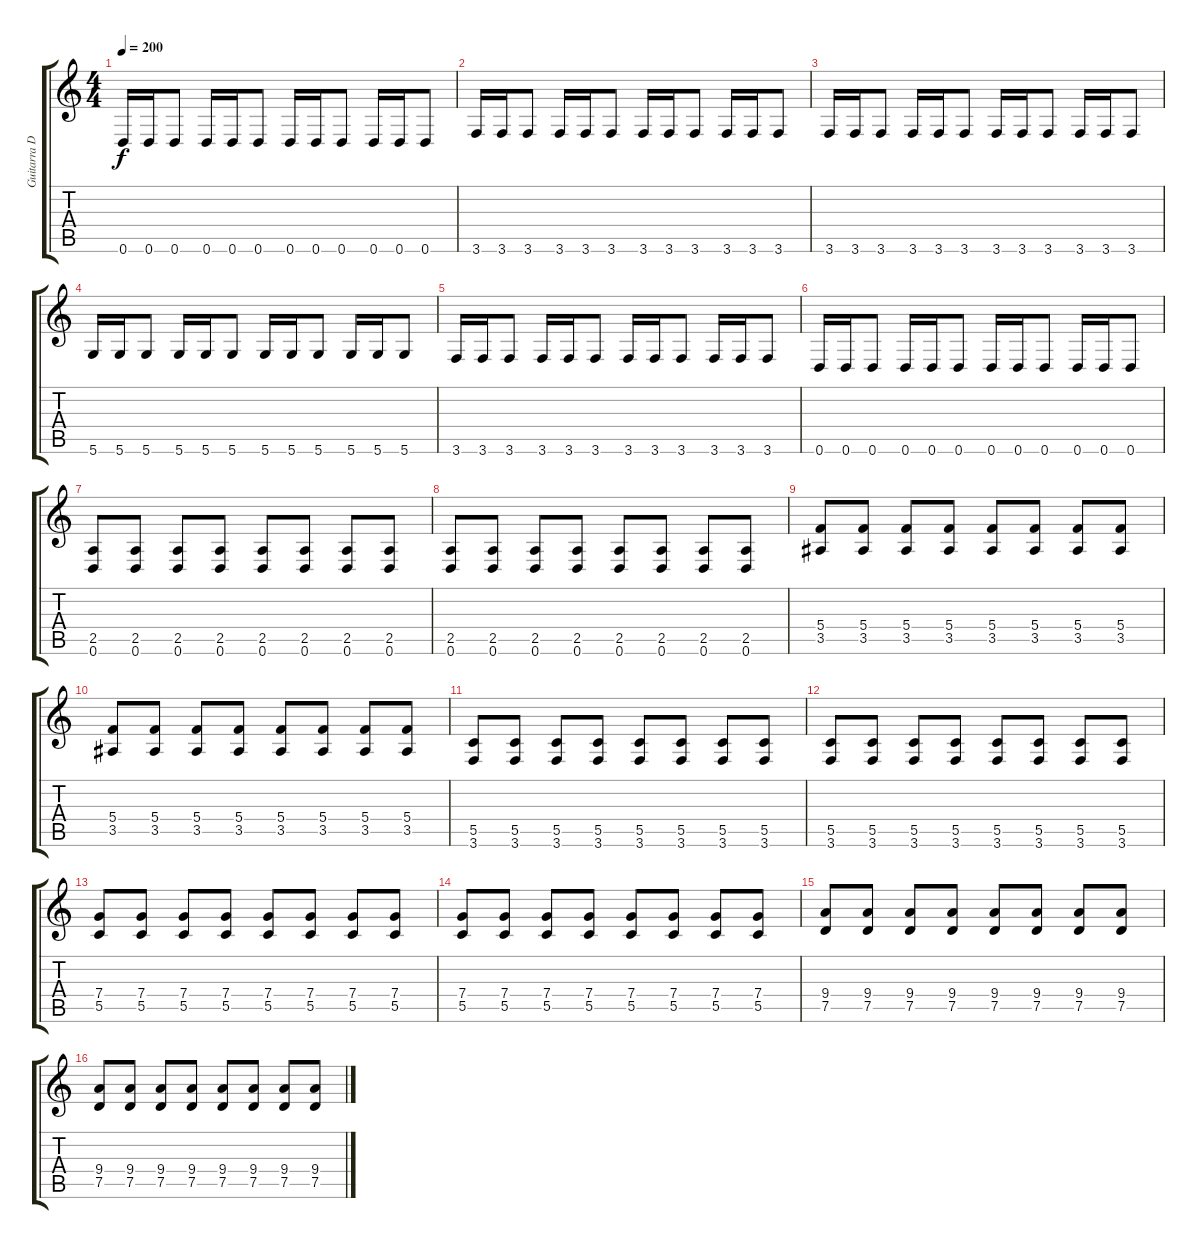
\track ("Guitarra Dani" "Guitarra D") {instrument distortionguitar}
\staff {score tabs}
\tuning (D4 A3 F3 C3 G2 D2) {hide}
\ts (4 4)
\tempo 200
\clef g2
\ks c
0.6.16{dy f} 0.6.16 0.6.8 0.6.16 0.6.16 0.6.8 0.6.16 0.6.16 0.6.8 0.6.16 0.6.16 0.6.8 |
3.6.16 3.6.16 3.6.8 3.6.16 3.6.16 3.6.8 3.6.16 3.6.16 3.6.8 3.6.16 3.6.16 3.6.8 |
3.6.16 3.6.16 3.6.8 3.6.16 3.6.16 3.6.8 3.6.16 3.6.16 3.6.8 3.6.16 3.6.16 3.6.8 |
5.6.16 5.6.16 5.6.8 5.6.16 5.6.16 5.6.8 5.6.16 5.6.16 5.6.8 5.6.16 5.6.16 5.6.8 |
3.6.16 3.6.16 3.6.8 3.6.16 3.6.16 3.6.8 3.6.16 3.6.16 3.6.8 3.6.16 3.6.16 3.6.8 |
0.6.16 0.6.16 0.6.8 0.6.16 0.6.16 0.6.8 0.6.16 0.6.16 0.6.8 0.6.16 0.6.16 0.6.8 |
(2.5 0.6).8 (2.5 0.6).8 (2.5 0.6).8 (2.5 0.6).8 (2.5 0.6).8 (2.5 0.6).8 (2.5 0.6).8 (2.5 0.6).8 |
(2.5 0.6).8 (2.5 0.6).8 (2.5 0.6).8 (2.5 0.6).8 (2.5 0.6).8 (2.5 0.6).8 (2.5 0.6).8 (2.5 0.6).8 |
(5.4 3.5).8 (5.4 3.5).8 (5.4 3.5).8 (5.4 3.5).8 (5.4 3.5).8 (5.4 3.5).8 (5.4 3.5).8 (5.4 3.5).8 |
(5.4 3.5).8 (5.4 3.5).8 (5.4 3.5).8 (5.4 3.5).8 (5.4 3.5).8 (5.4 3.5).8 (5.4 3.5).8 (5.4 3.5).8 |
(5.5 3.6).8 (5.5 3.6).8 (5.5 3.6).8 (5.5 3.6).8 (5.5 3.6).8 (5.5 3.6).8 (5.5 3.6).8 (5.5 3.6).8 |
(5.5 3.6).8 (5.5 3.6).8 (5.5 3.6).8 (5.5 3.6).8 (5.5 3.6).8 (5.5 3.6).8 (5.5 3.6).8 (5.5 3.6).8 |
(7.4 5.5).8 (7.4 5.5).8 (7.4 5.5).8 (7.4 5.5).8 (7.4 5.5).8 (7.4 5.5).8 (7.4 5.5).8 (7.4 5.5).8 |
(7.4 5.5).8 (7.4 5.5).8 (7.4 5.5).8 (7.4 5.5).8 (7.4 5.5).8 (7.4 5.5).8 (7.4 5.5).8 (7.4 5.5).8 |
(9.4 7.5).8 (9.4 7.5).8 (9.4 7.5).8 (9.4 7.5).8 (9.4 7.5).8 (9.4 7.5).8 (9.4 7.5).8 (9.4 7.5).8 |
(9.4 7.5).8 (9.4 7.5).8 (9.4 7.5).8 (9.4 7.5).8 (9.4 7.5).8 (9.4 7.5).8 (9.4 7.5).8 (9.4 7.5).8
